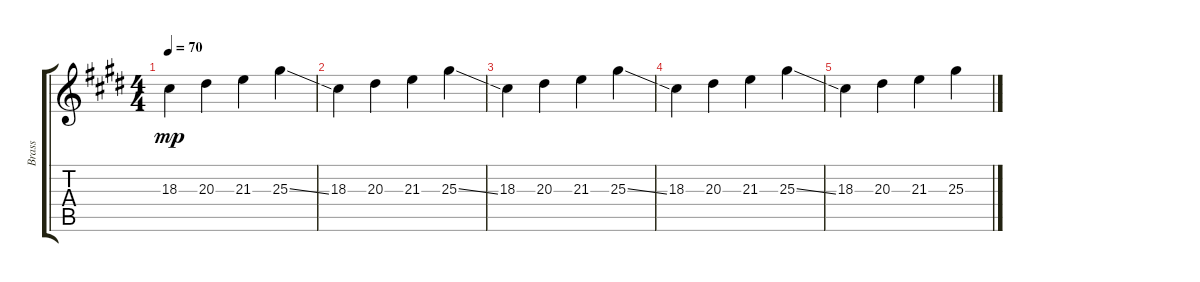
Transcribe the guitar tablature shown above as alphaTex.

\track ("Brass" "Brass") {instrument trombone}
\staff {score tabs}
\tuning (E4 B3 G3 D3 A2 E2) {hide}
\ts (4 4)
\tempo 70
\clef g2
\ks e
18.3.4{dy mp} 20.3.4 21.3.4 25.3{ss}.4 |
18.3.4 20.3.4 21.3.4 25.3{ss}.4 |
18.3.4 20.3.4 21.3.4 25.3{ss}.4 |
18.3.4 20.3.4 21.3.4 25.3{ss}.4 |
18.3.4 20.3.4 21.3.4 25.3.4
